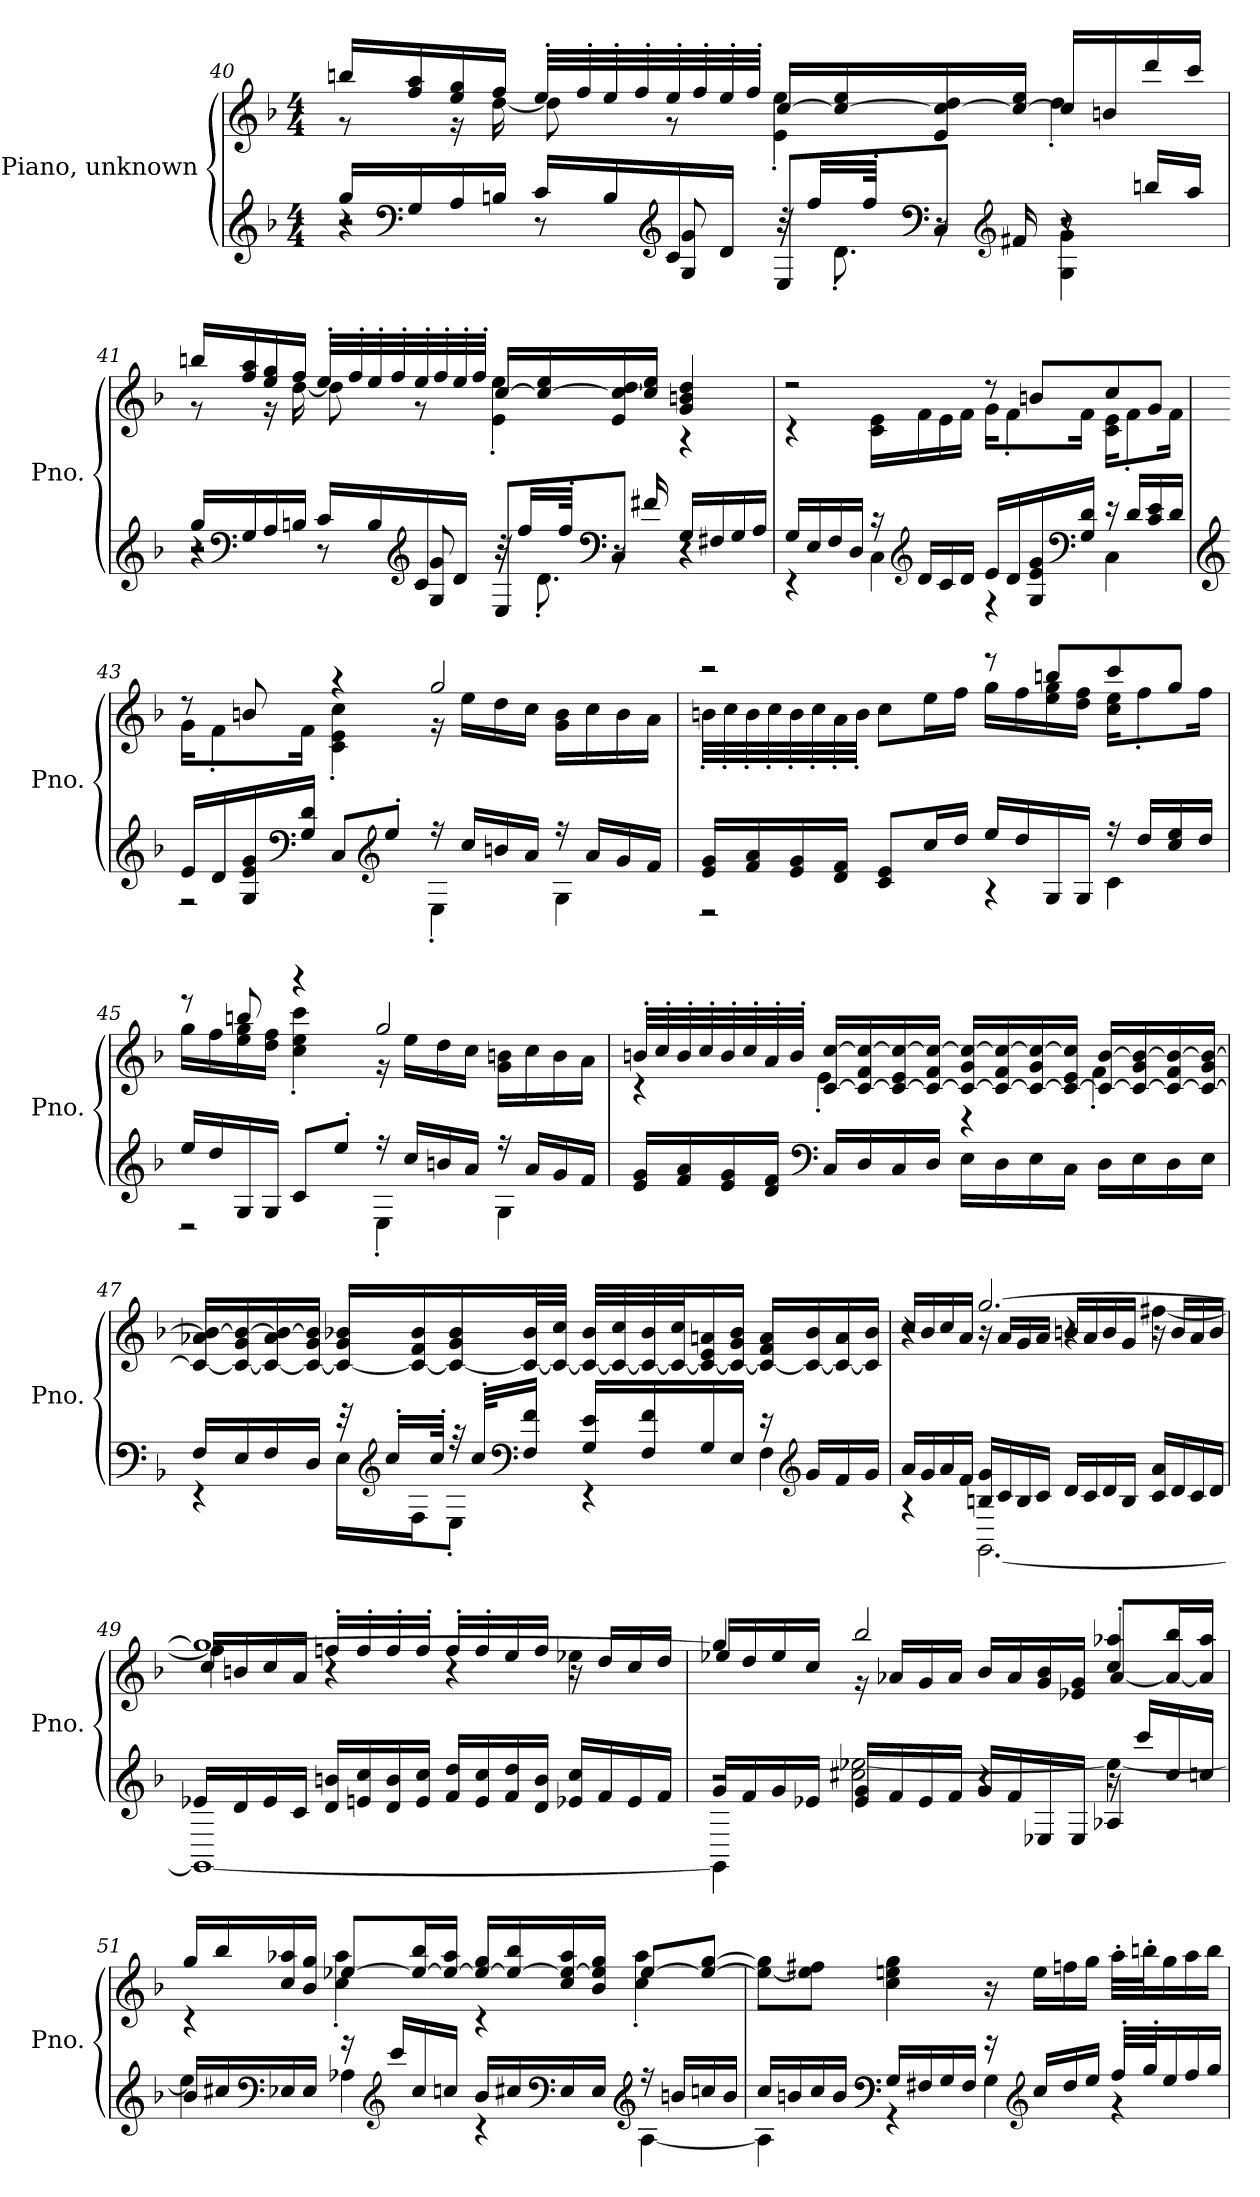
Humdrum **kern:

**kern	**kern
*part1	*part1
*staff2	*staff1
*I"Piano, unknown	*
*I'Pno.	*
!!LO:PB:g=z
*clefG2	*clefG2
*k[b-]	*k[b-]
*M4/4	*M4/4
=40	=40
*^	*^
*	*^	*	*
16gg/LL	2r	4r	16bbn/LL	8r
*clefF4	*	*	*	*
16G/	.	.	16ff/ 16aa/	.
16A/	.	.	16ee/ 16gg/	16r
16Bn/JJ	.	.	16ff/JJ	[16dd\
16c/LL	.	8r	32ee'/LLL	8dd\]
.	.	.	32ff'/	.
16B/	.	.	32ee'/	.
.	.	.	32ff'/	.
*clefG2	*	*	*	*
16c/	.	8G/ 8g/	32ee'/	8r
.	.	.	32ff'/	.
16d/JJ	.	.	32ee'/	.
.	.	.	32ff'/JJJ	.
32r	16r	8E/L	[16cc/LL	4e\' 4ee\'
16ff'/LL	.	.	.	.
.	8.d'\	.	16cc/_ 16ee/	.
32ff'/JJk	.	.	.	.
*clefF4	*	*	*	*
16r	.	8C/J	16e/ 16cc/_ 16dd/	.
*clefG2	*	*	*	*
16f#X/	.	.	16cc/_ 16ee/JJ	.
8r	4G\ 4g\	4r	16cc/LL]	4dd'\
.	.	.	16bn/	.
16bbn/LL	.	.	16ddd/	.
16aa/JJ	.	.	16ccc/JJ	.
!!LO:LB:g=z	!!
=41	=41	=41	=41	=41
16gg/LL	2r	4r	16bbn/LL	8r
*clefF4	*	*	*	*
16G/	.	.	16ff/ 16aa/	.
16A/	.	.	16ee/ 16gg/	16r
16Bn/JJ	.	.	16ff/JJ	[16dd\
16c/LL	.	8r	32ee'/LLL	8dd\]
.	.	.	32ff'/	.
16B/	.	.	32ee'/	.
.	.	.	32ff'/	.
*clefG2	*	*	*	*
16c/	.	8G/ 8g/	32ee'/	8r
.	.	.	32ff'/	.
16d/JJ	.	.	32ee'/	.
.	.	.	32ff'/JJJ	.
32r	16r	8E/L	[16cc/LL	4e\' 4ee\'
16ff'/LL	.	.	.	.
.	8.d'\	.	16cc/_ 16ee/	.
32ff'/JJk	.	.	.	.
*clefF4	*	*	*	*
16r	.	8C/J	16e/ 16cc/_ 16dd/	.
16f#X/	.	.	16cc/] 16ee/JJ	.
16G/LL	4r	4r	4g/ 4bn/ 4dd/	4r
16F#X/	.	.	.	.
16G/	.	.	.	.
16A/JJ	.	.	.	.
*	*v	*v	*	*
!!LO:LB:g=z	!!
=42	=42	=42	=42
16G/LL	4r	2r	4r
16E/	.	.	.
16F/	.	.	.
16D/JJ	.	.	.
16r	4C\	.	16c\ 16e\LL
*clefG2	*	*	*
16d/LL	.	.	16f\
16c/	.	.	16e\
16d/JJ	.	.	16f\JJ
16e/LL	4r	8r	16g\KL
16d/	.	.	8f'\
16G/ 16e/ 16g/	.	8bn/L	.
*clefF4	*	*	*
16G/ 16d/JJ	.	.	16f\Jk
16r	4C\	8cc/	16c\ 16e\KL
16d/LL	.	.	8f'\
16c/ 16e/	.	8g/J	.
16d/JJ	.	.	16f\Jk
=43	=43	=43	=43
*clefG2	*	*	*
16e/LL	2r	8r	16g\KL
16d/	.	.	8f'\
16G/ 16e/ 16g/	.	8bn/	.
*clefF4	*	*	*
16G/ 16d/JJ	.	.	16f\Jk
8C/L	.	4r	4c\' 4e\' 4cc\'
*clefG2	*	*	*
8ee'/J	.	.	.
16r	4E'\	2gg/	16r
16cc/LL	.	.	16ee\LL
16bn/	.	.	16dd\
16a/JJ	.	.	16cc\JJ
16r	4G\	.	16g\ 16b\LL
16a/LL	.	.	16cc\
16g/	.	.	16b\
16f/JJ	.	.	16a\JJ
!!LO:LB:g=z	!!
=44	=44	=44	=44
16e/ 16g/LL	2r	2r	32bn'\LLL
.	.	.	32cc'\
16f/ 16a/	.	.	32b'\
.	.	.	32cc'\
16e/ 16g/	.	.	32b'\
.	.	.	32cc'\
16d/ 16f/JJ	.	.	32a'\
.	.	.	32b'\JJJ
8c/ 8e/L	.	.	8cc\L
16cc/L	.	.	16ee\L
16dd/JJ	.	.	16ff\JJ
16ee/LL	4r	8r	16gg\LL
16dd/	.	.	16ff\
16G/	.	8bbn/L	16ee\ 16gg\
16G/JJ	.	.	16dd\ 16ff\JJ
16r	4c\	8ccc/	16cc\ 16ee\KL
16dd/LL	.	.	8ff'\
16cc/ 16ee/	.	8gg/J	.
16dd/JJ	.	.	16ff\Jk
=45	=45	=45	=45
16ee/LL	2r	8r	16gg\LL
16dd/	.	.	16ff\
16G/	.	8bbn/	16ee\ 16gg\
16G/JJ	.	.	16dd\ 16ff\JJ
8c/L	.	4r	4cc\' 4ee\' 4ccc\'
8ee'/J	.	.	.
16r	4E'\	2gg/	16r
16cc/LL	.	.	16ee\LL
16bn/	.	.	16dd\
16a/JJ	.	.	16cc\JJ
16r	4G\	.	16g\ 16bn\LL
16a/LL	.	.	16cc\
16g/	.	.	16b\
16f/JJ	.	.	16a\JJ
*v	*v	*	*
!!LO:LB:g=z	!!
=46	=46	=46
16e/ 16g/LL	32bn'/LLL	4r
.	32cc'/	.
16f/ 16a/	32b'/	.
.	32cc'/	.
16e/ 16g/	32b'/	.
.	32cc'/	.
16d/ 16f/JJ	32a'/	.
.	32b'/JJJ	.
*clefF4	*	*
16C/LL	[16c/ [16cc/LL	4e'\
16D/	16c/_ 16f/ 16cc/_	.
16C/	16c/_ 16e/ 16cc/_	.
16D/JJ	16c/_ 16f/ 16cc/_JJ	.
16E\LL	16c/_ 16g/ 16cc/_LL	4r
16D\	16c/_ 16f/ 16cc/_	.
16E\	16c/_ 16g/ 16cc/_	.
16C\JJ	16c/_ 16e/ 16cc/]JJ	.
16D\LL	16c/_ [16b/LL	4f'\
16E\	16c/_ 16g/ 16b/_	.
16D\	16c/_ 16f/ 16b/_	.
16E\JJ	16c/_ 16g/ 16b/_JJ	.
*	*v	*v
!!LO:LB:g=z
=47	=47
*^	*
16F/LL	4r	16c/_ 16a-X/ 16b/_LL
16E/	.	16c/_ 16g/ 16b/_
16F/	.	16c/_ 16a-/ 16b/_
16D/JJ	.	16c/_ 16g/ 16b/]JJ
32r	16E\LL	16c/_ 16g/ 16b-X/LL
*clefG2	*	*
16cc'/LL	.	.
.	16F\J	16c/_ 16f/ 16b-/
32cc'/JJk	.	.
32r	8E'\J	16c/_ 16g/ 16b-/
32cc'/KLL	.	.
*clefF4	*	*
16F/ 16f/JJ	.	32c/_ 32b-/L
.	.	32c/_ 32cc/JJJ
16G/ 16e/LL	4r	32c/_ 32b-/LLL
.	.	32c/_ 32cc/
16F/ 16f/	.	32c/_ 32b-/
.	.	32c/_ 32cc/J
16G/	.	16c/_ 16e/ 16an/
16E/JJ	.	16c/_ 16g/ 16b-/JJ
16r	4F\	16c/_ 16f/ 16a/LL
*clefG2	*	*
16g/LL	.	16c/_ 16b-/
16f/	.	16c/_ 16a/
16g/JJ	.	16c/] 16b-/JJ
!!LO:PB:g=z
=48	=48	=48
*	*	*^
*	*	*	*^
16a/LL	4r	4r	2r	16cc/LL
16g/	.	.	.	16b-/
16a/	.	.	.	16cc/
16f/JJ	.	.	.	16a/JJ
16Bn/ 16g/LL	[2.GG\	[2.gg/	.	16r
16c/	.	.	.	16a/LL
16B/	.	.	.	16g/
16c/JJ	.	.	.	16a/JJ
16d/LL	.	.	4r	16bn/LL
16c/	.	.	.	16a/
16d/	.	.	.	16b/
16B/JJ	.	.	.	16g/JJ
16c/ 16a/LL	.	.	[4ff#X\	16r
16d/	.	.	.	16b/LL
16c/	.	.	.	16a/
16d/JJ	.	.	.	16b/JJ
=49	=49	=49	=49	=49
16e-X/LL	1GG_	1gg_	4ff#\]	16cc/LL
16d/	.	.	.	16bn/
16e-/	.	.	.	16cc/
16c/JJ	.	.	.	16a/JJ
16d/ 16bn/LL	.	.	4r	16ffn'/LL
16en/ 16cc/	.	.	.	16ff'/
16d/ 16b/	.	.	.	16ff'/
16e/ 16cc/JJ	.	.	.	16ff'/JJ
16f/ 16dd/LL	.	.	4r	16ff'/LL
16e/ 16cc/	.	.	.	16ff'/
16f/ 16dd/	.	.	.	16ee/
16d/ 16b/JJ	.	.	.	16ff/JJ
16e-X/ 16cc/LL	.	.	4ee-X\	16r
16f/	.	.	.	16dd/LL
16e-/	.	.	.	16cc/
16f/JJ	.	.	.	16dd/JJ
*	*	*	*v	*v
!!LO:LB:g=z
=50	=50	=50	=50
*	*^	*	*
16g/LL	4GG\]	2r	4gg/]	16ee-X/LL
16f/	.	.	.	16dd/
16g/	.	.	.	16ee-/
16e-X/JJ	.	.	.	16cc/JJ
16e-/ 16g/LL	2cc#X\ [2ee-X\	.	2bb-/	16r
16f/	.	.	.	16a-X/LL
16e-/	.	.	.	16g/
16f/JJ	.	.	.	16a-/JJ
16g/LL	.	4r	.	16b-/LL
16f/	.	.	.	16a-/
16E-X/	.	.	.	16g/ 16b-/
16E-/JJ	.	.	.	16e-X/ 16g/JJ
16r	4ee-\_	4A-X/	4cc/' 4aa-X/'	[8a-/L
16ccc/LL	.	.	.	.
16cc#/	.	.	.	16a-/_ 16bb-/L
16ccn/JJ	.	.	.	16a-/] 16aa-/JJ
*	*v	*v	*	*
!!LO:LB:g=z	!!
=51	=51	=51	=51
16b-/LL	4ee-\]	16gg/LL	4r
16cc#X/	.	16bb-/	.
*clefF4	*	*	*
16E-X/	.	16cc/ 16aa-X/	.
16E-/JJ	.	16b-/ 16gg/JJ	.
16r	4A-X\	[8ee-X/L	4cc\' 4aa-\'
*clefG2	*	*	*
16ccc/LL	.	.	.
16cc#/	.	16ee-/_ 16bb-/L	.
16ccn/JJ	.	16ee-/_ 16aa-/JJ	.
16b-/LL	4r	16ee-/_ 16gg/LL	4r
16cc#X/	.	16ee-/_ 16bb-/	.
*clefF4	*	*	*
16E-/	.	16cc/ 16ee-/_ 16aa-/	.
16E-/JJ	.	16b-/ 16ee-/] 16gg/JJ	.
*clefG2	*	*	*
16r	[4A-\	[8ee-/L	4cc\' 4aa-\'
16bn/LL	.	.	.
16ccn/	.	8ee-/_ [8gg/J	.
16b/JJ	.	.	.
*	*	*v	*v
!!LO:LB:g=z
=52	=52	=52
16cc/LL	4A-\]	8ee-\_ 8gg\]L
16bn/	.	.
16cc/	.	8ee-\] 8ff#X\J
16b/JJ	.	.
*clefF4	*	*
16G/LL	4r	4cc\ 4een\ 4gg\
16F#X/	.	.
16G/	.	.
16F#/JJ	.	.
16r	4G\	16r
*clefG2	*	*
16cc/LL	.	16ee\LL
16dd/	.	16ffn\
16ee/JJ	.	16gg\JJ
32ff'/LLL	4r	32aa'\LLL
32gg'/J	.	32bbn'\J
16ee/	.	16gg\
16ff/	.	16aa\
16gg/JJ	.	16bb\JJ
*v	*v	*
=	=
*-	*-
